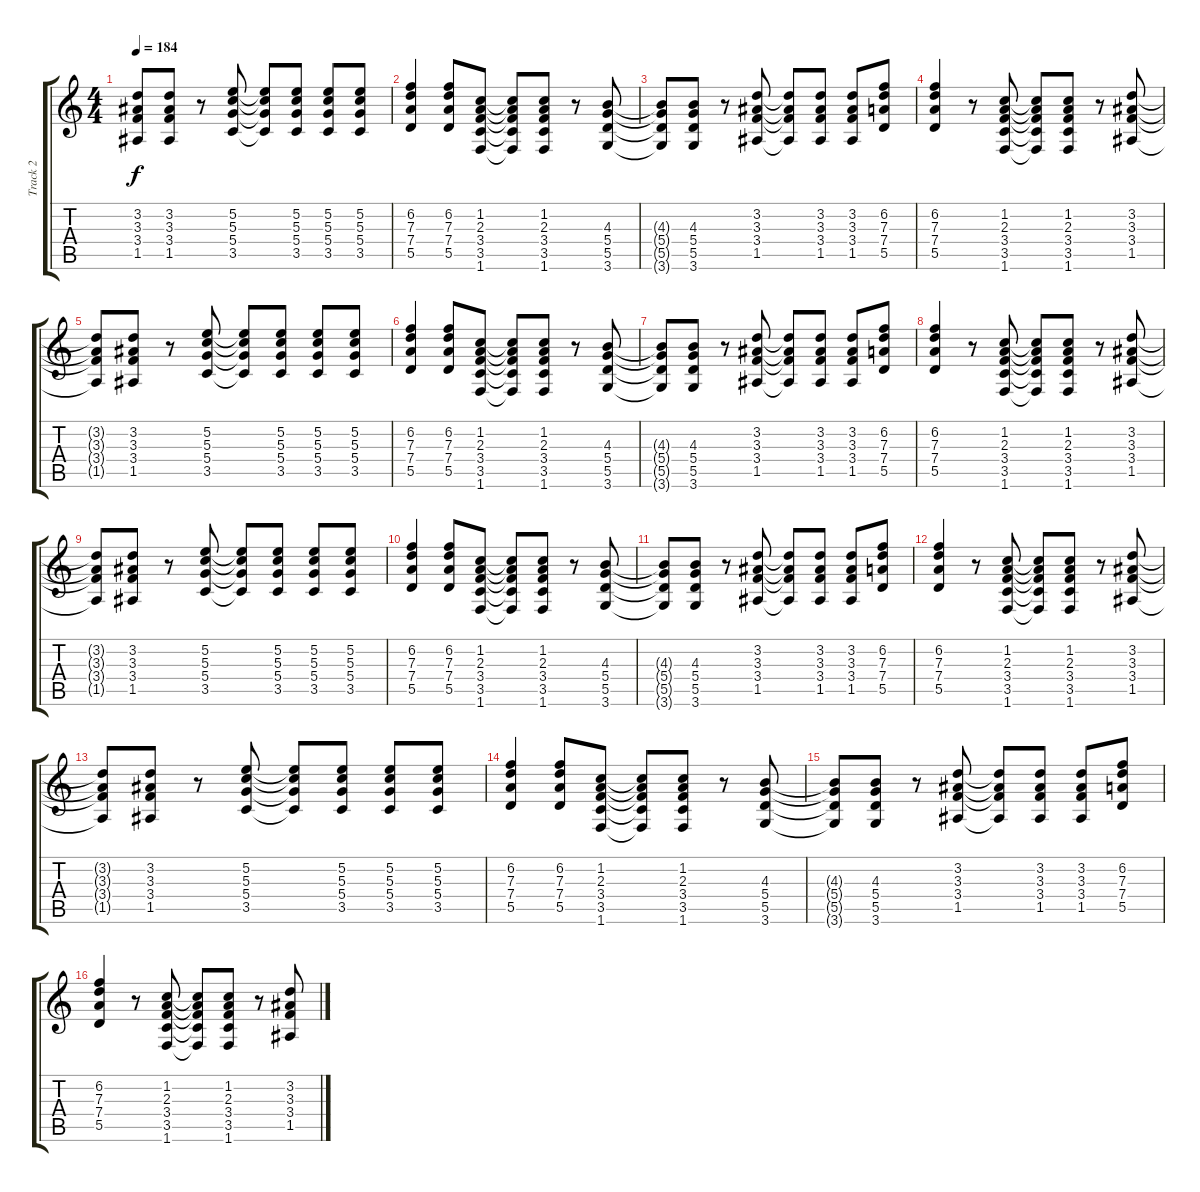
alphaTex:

\track ("Track 2" "Track 2") {instrument acousticguitarsteel}
\staff {score tabs}
\tuning (E4 B3 G3 D3 A2 E2) {hide}
\ts (4 4)
\tempo 184
\clef g2
\ks c
(3.2{t} 3.3{t} 3.4{t} 1.5{t}).8{dy f} (3.2 3.3 3.4 1.5).8 r.8 (5.2 5.3 5.4 3.5).8 (5.2{t} 5.3{t} 5.4{t} 3.5{t}).8 (5.2 5.3 5.4 3.5).8 (5.2 5.3 5.4 3.5).8 (5.2 5.3 5.4 3.5).8 |
(6.2 7.3 7.4 5.5).4 (6.2 7.3 7.4 5.5).8 (1.2 2.3 3.4 3.5 1.6).8 (1.2{t} 2.3{t} 3.4{t} 3.5{t} 1.6{t}).8 (1.2 2.3 3.4 3.5 1.6).8 r.8 (4.3 5.4 5.5 3.6).8 |
(4.3{t} 5.4{t} 5.5{t} 3.6{t}).8 (4.3 5.4 5.5 3.6).8 r.8 (3.2 3.3 3.4 1.5).8 (3.2{t} 3.3{t} 3.4{t} 1.5{t}).8 (3.2 3.3 3.4 1.5).8 (3.2 3.3 3.4 1.5).8 (6.2 7.3 7.4 5.5).8 |
(6.2 7.3 7.4 5.5).4 r.8 (1.2 2.3 3.4 3.5 1.6).8 (1.2{t} 2.3{t} 3.4{t} 3.5{t} 1.6{t}).8 (1.2 2.3 3.4 3.5 1.6).8 r.8 (3.2 3.3 3.4 1.5).8 |
(3.2{t} 3.3{t} 3.4{t} 1.5{t}).8 (3.2 3.3 3.4 1.5).8 r.8 (5.2 5.3 5.4 3.5).8 (5.2{t} 5.3{t} 5.4{t} 3.5{t}).8 (5.2 5.3 5.4 3.5).8 (5.2 5.3 5.4 3.5).8 (5.2 5.3 5.4 3.5).8 |
(6.2 7.3 7.4 5.5).4 (6.2 7.3 7.4 5.5).8 (1.2 2.3 3.4 3.5 1.6).8 (1.2{t} 2.3{t} 3.4{t} 3.5{t} 1.6{t}).8 (1.2 2.3 3.4 3.5 1.6).8 r.8 (4.3 5.4 5.5 3.6).8 |
(4.3{t} 5.4{t} 5.5{t} 3.6{t}).8 (4.3 5.4 5.5 3.6).8 r.8 (3.2 3.3 3.4 1.5).8 (3.2{t} 3.3{t} 3.4{t} 1.5{t}).8 (3.2 3.3 3.4 1.5).8 (3.2 3.3 3.4 1.5).8 (6.2 7.3 7.4 5.5).8 |
(6.2 7.3 7.4 5.5).4 r.8 (1.2 2.3 3.4 3.5 1.6).8 (1.2{t} 2.3{t} 3.4{t} 3.5{t} 1.6{t}).8 (1.2 2.3 3.4 3.5 1.6).8 r.8 (3.2 3.3 3.4 1.5).8 |
(3.2{t} 3.3{t} 3.4{t} 1.5{t}).8 (3.2 3.3 3.4 1.5).8 r.8 (5.2 5.3 5.4 3.5).8 (5.2{t} 5.3{t} 5.4{t} 3.5{t}).8 (5.2 5.3 5.4 3.5).8 (5.2 5.3 5.4 3.5).8 (5.2 5.3 5.4 3.5).8 |
(6.2 7.3 7.4 5.5).4 (6.2 7.3 7.4 5.5).8 (1.2 2.3 3.4 3.5 1.6).8 (1.2{t} 2.3{t} 3.4{t} 3.5{t} 1.6{t}).8 (1.2 2.3 3.4 3.5 1.6).8 r.8 (4.3 5.4 5.5 3.6).8 |
(4.3{t} 5.4{t} 5.5{t} 3.6{t}).8 (4.3 5.4 5.5 3.6).8 r.8 (3.2 3.3 3.4 1.5).8 (3.2{t} 3.3{t} 3.4{t} 1.5{t}).8 (3.2 3.3 3.4 1.5).8 (3.2 3.3 3.4 1.5).8 (6.2 7.3 7.4 5.5).8 |
(6.2 7.3 7.4 5.5).4 r.8 (1.2 2.3 3.4 3.5 1.6).8 (1.2{t} 2.3{t} 3.4{t} 3.5{t} 1.6{t}).8 (1.2 2.3 3.4 3.5 1.6).8 r.8 (3.2 3.3 3.4 1.5).8 |
(3.2{t} 3.3{t} 3.4{t} 1.5{t}).8 (3.2 3.3 3.4 1.5).8 r.8 (5.2 5.3 5.4 3.5).8 (5.2{t} 5.3{t} 5.4{t} 3.5{t}).8 (5.2 5.3 5.4 3.5).8 (5.2 5.3 5.4 3.5).8 (5.2 5.3 5.4 3.5).8 |
(6.2 7.3 7.4 5.5).4 (6.2 7.3 7.4 5.5).8 (1.2 2.3 3.4 3.5 1.6).8 (1.2{t} 2.3{t} 3.4{t} 3.5{t} 1.6{t}).8 (1.2 2.3 3.4 3.5 1.6).8 r.8 (4.3 5.4 5.5 3.6).8 |
(4.3{t} 5.4{t} 5.5{t} 3.6{t}).8 (4.3 5.4 5.5 3.6).8 r.8 (3.2 3.3 3.4 1.5).8 (3.2{t} 3.3{t} 3.4{t} 1.5{t}).8 (3.2 3.3 3.4 1.5).8 (3.2 3.3 3.4 1.5).8 (6.2 7.3 7.4 5.5).8 |
(6.2 7.3 7.4 5.5).4 r.8 (1.2 2.3 3.4 3.5 1.6).8 (1.2{t} 2.3{t} 3.4{t} 3.5{t} 1.6{t}).8 (1.2 2.3 3.4 3.5 1.6).8 r.8 (3.2 3.3 3.4 1.5).8
